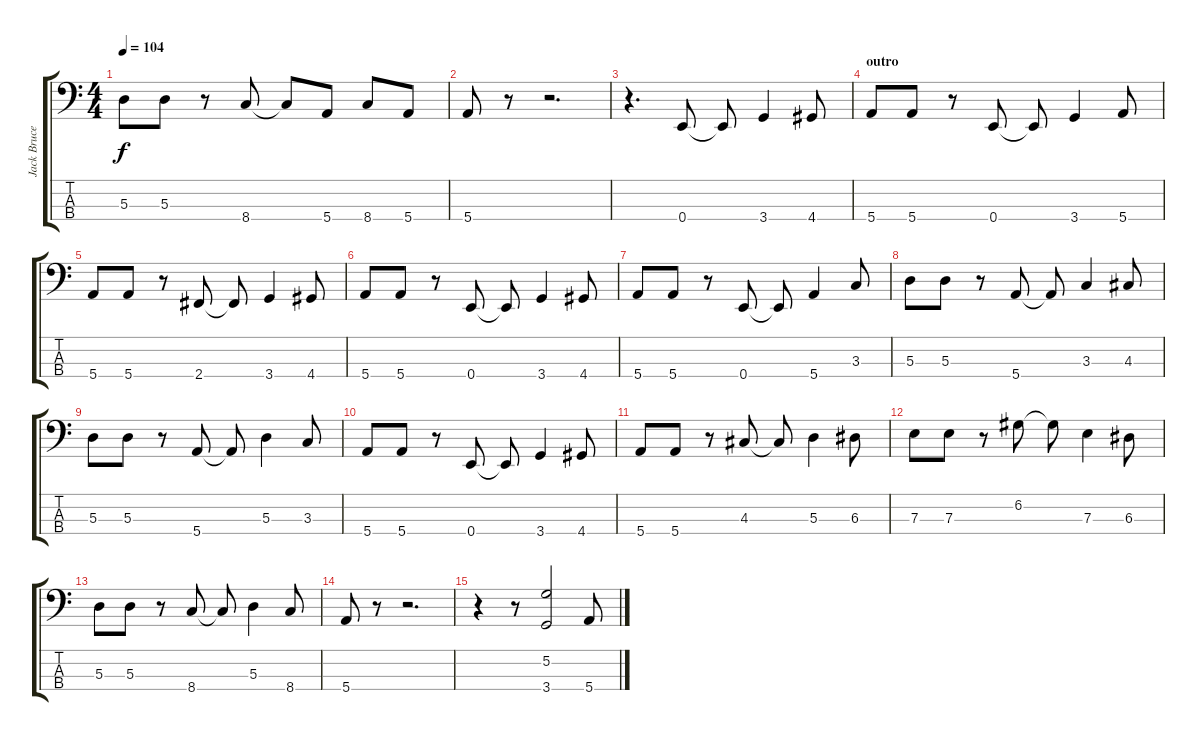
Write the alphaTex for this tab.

\track ("Jack Bruce" "Jack Bruce") {instrument electricbassfinger}
\staff {score tabs}
\tuning (G2 D2 A1 E1) {hide}
\ts (4 4)
\tempo 104
\clef f4
\ks c
5.3.8{dy f} 5.3.8 r.8 8.4.8 8.4{t}.8 5.4.8 8.4.8 5.4.8 |
5.4.8 r.8 r.2{d} |
r.4{d} 0.4.8 0.4{t}.8 3.4.4 4.4.8 |
\section ("" "outro")
5.4.8 5.4.8 r.8 0.4.8 0.4{t}.8 3.4.4 5.4.8 |
5.4.8 5.4.8 r.8 2.4.8 2.4{t}.8 3.4.4 4.4.8 |
5.4.8 5.4.8 r.8 0.4.8 0.4{t}.8 3.4.4 4.4.8 |
5.4.8 5.4.8 r.8 0.4.8 0.4{t}.8 5.4.4 3.3.8 |
5.3.8 5.3.8 r.8 5.4.8 5.4{t}.8 3.3.4 4.3.8 |
5.3.8 5.3.8 r.8 5.4.8 5.4{t}.8 5.3.4 3.3.8 |
5.4.8 5.4.8 r.8 0.4.8 0.4{t}.8 3.4.4 4.4.8 |
5.4.8 5.4.8 r.8 4.3.8 4.3{t}.8 5.3.4 6.3.8 |
7.3.8 7.3.8 r.8 6.2.8 6.2{t}.8 7.3.4 6.3.8 |
5.3.8 5.3.8 r.8 8.4.8 8.4{t}.8 5.3.4 8.4.8 |
5.4.8 r.8 r.2{d} |
r.4 r.8 (5.2 3.4).2 5.4.8
